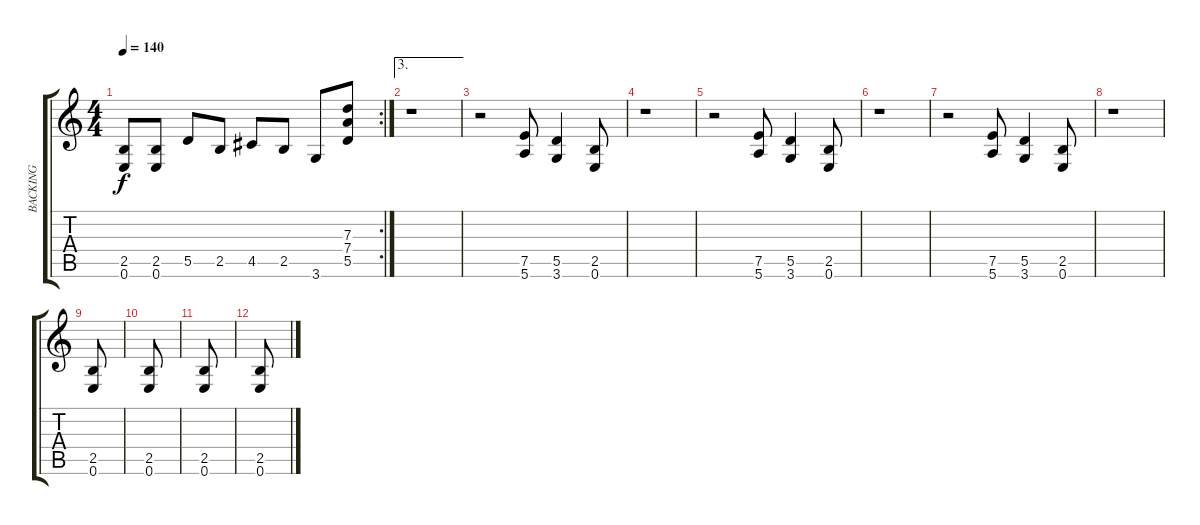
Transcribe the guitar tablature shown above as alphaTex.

\track ("BACKING" "BACKING") {instrument overdrivenguitar}
\staff {score tabs}
\tuning (E4 B3 G3 D3 A2 E2) {hide}
\rc 2
\ts (4 4)
\tempo 140
\clef g2
\ks c
(2.5{t} 0.6{t}).8{dy f} (2.5 0.6).8 5.5.8 2.5.8 4.5.8 2.5.8 3.6.8 (7.3 7.4 5.5).8 |
\ae 3
r.1 |
r.2 (7.5 5.6).8 (5.5 3.6).4 (2.5 0.6).8 |
r.1 |
r.2 (7.5 5.6).8 (5.5 3.6).4 (2.5 0.6).8 |
r.1 |
r.2 (7.5 5.6).8 (5.5 3.6).4 (2.5 0.6).8 |
r.1 |
(2.5 0.6).8 |
(2.5 0.6).8 |
(2.5 0.6).8 |
(2.5 0.6).8
